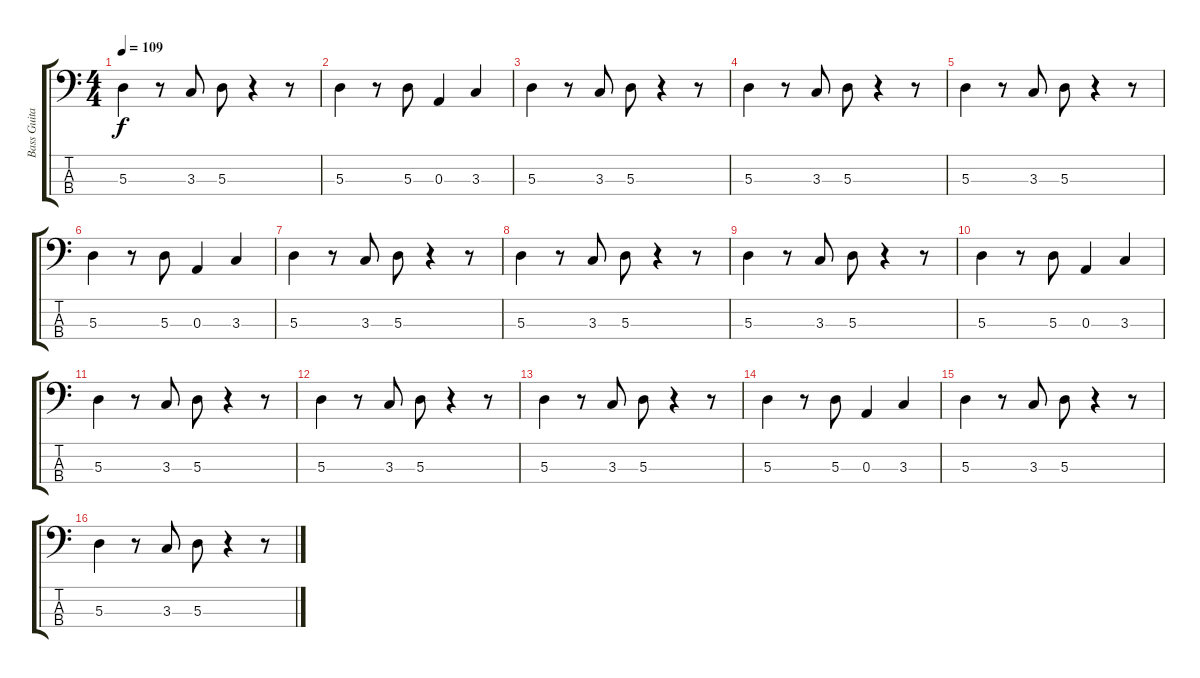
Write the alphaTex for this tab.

\track ("Bass Guitar" "Bass Guita") {instrument electricbasspick}
\staff {score tabs}
\tuning (G2 D2 A1 E1) {hide}
\ts (4 4)
\tempo 109
\clef f4
\ks c
5.3.4{dy f} r.8 3.3.8 5.3.8 r.4 r.8 |
5.3.4 r.8 5.3.8 0.3.4 3.3.4 |
5.3.4 r.8 3.3.8 5.3.8 r.4 r.8 |
5.3.4 r.8 3.3.8 5.3.8 r.4 r.8 |
5.3.4 r.8 3.3.8 5.3.8 r.4 r.8 |
5.3.4 r.8 5.3.8 0.3.4 3.3.4 |
5.3.4 r.8 3.3.8 5.3.8 r.4 r.8 |
5.3.4 r.8 3.3.8 5.3.8 r.4 r.8 |
5.3.4 r.8 3.3.8 5.3.8 r.4 r.8 |
5.3.4 r.8 5.3.8 0.3.4 3.3.4 |
5.3.4 r.8 3.3.8 5.3.8 r.4 r.8 |
5.3.4 r.8 3.3.8 5.3.8 r.4 r.8 |
5.3.4 r.8 3.3.8 5.3.8 r.4 r.8 |
5.3.4 r.8 5.3.8 0.3.4 3.3.4 |
5.3.4 r.8 3.3.8 5.3.8 r.4 r.8 |
5.3.4 r.8 3.3.8 5.3.8 r.4 r.8
